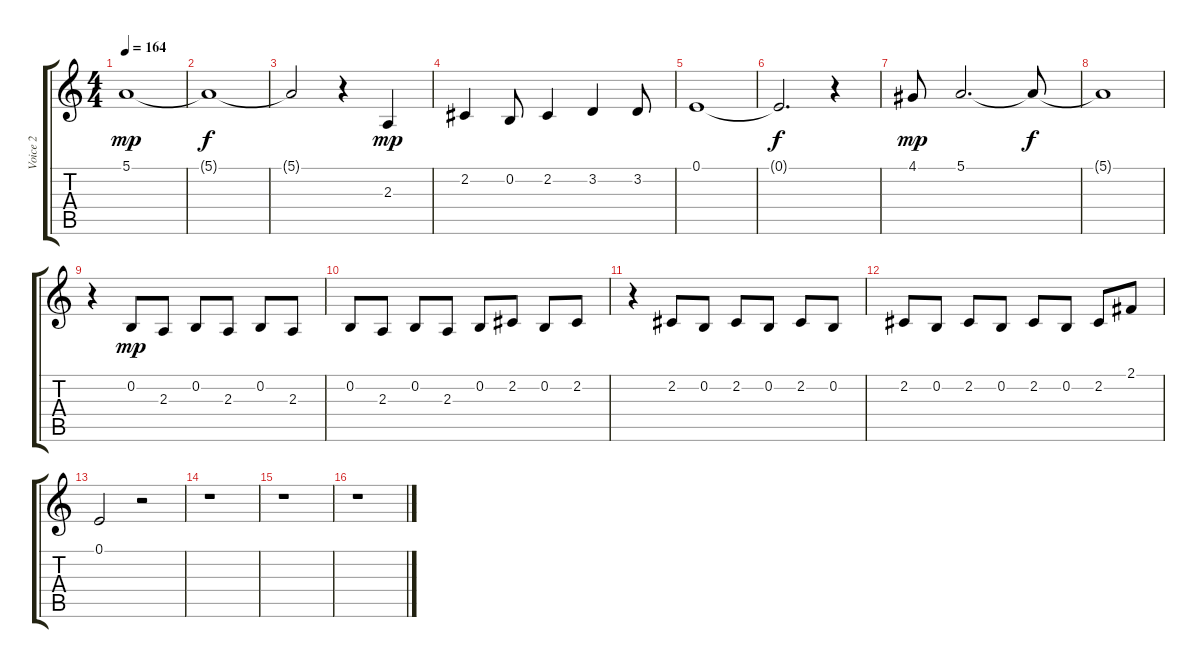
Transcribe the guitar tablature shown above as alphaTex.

\track ("Voice 2" "Voice 2") {instrument synthvoice}
\staff {score tabs}
\tuning (E4 B3 G3 D3 A2 E2) {hide}
\ts (4 4)
\tempo 164
\clef g2
\ks c
5.1.1{dy mp} |
5.1{t}.1{dy f} |
5.1{t}.2 r.4 2.3.4{dy mp} |
2.2.4 0.2.8 2.2.4 3.2.4 3.2.8 |
0.1.1 |
0.1{t}.2{d dy f} r.4 |
4.1.8{dy mp} 5.1.2{d} 5.1{t}.8{dy f} |
5.1{t}.1 |
r.4 0.2.8{dy mp} 2.3.8 0.2.8 2.3.8 0.2.8 2.3.8 |
0.2.8 2.3.8 0.2.8 2.3.8 0.2.8 2.2.8 0.2.8 2.2.8 |
r.4 2.2.8 0.2.8 2.2.8 0.2.8 2.2.8 0.2.8 |
2.2.8 0.2.8 2.2.8 0.2.8 2.2.8 0.2.8 2.2.8 2.1.8 |
0.1.2 r.2 |
r.1 |
r.1 |
r.1
